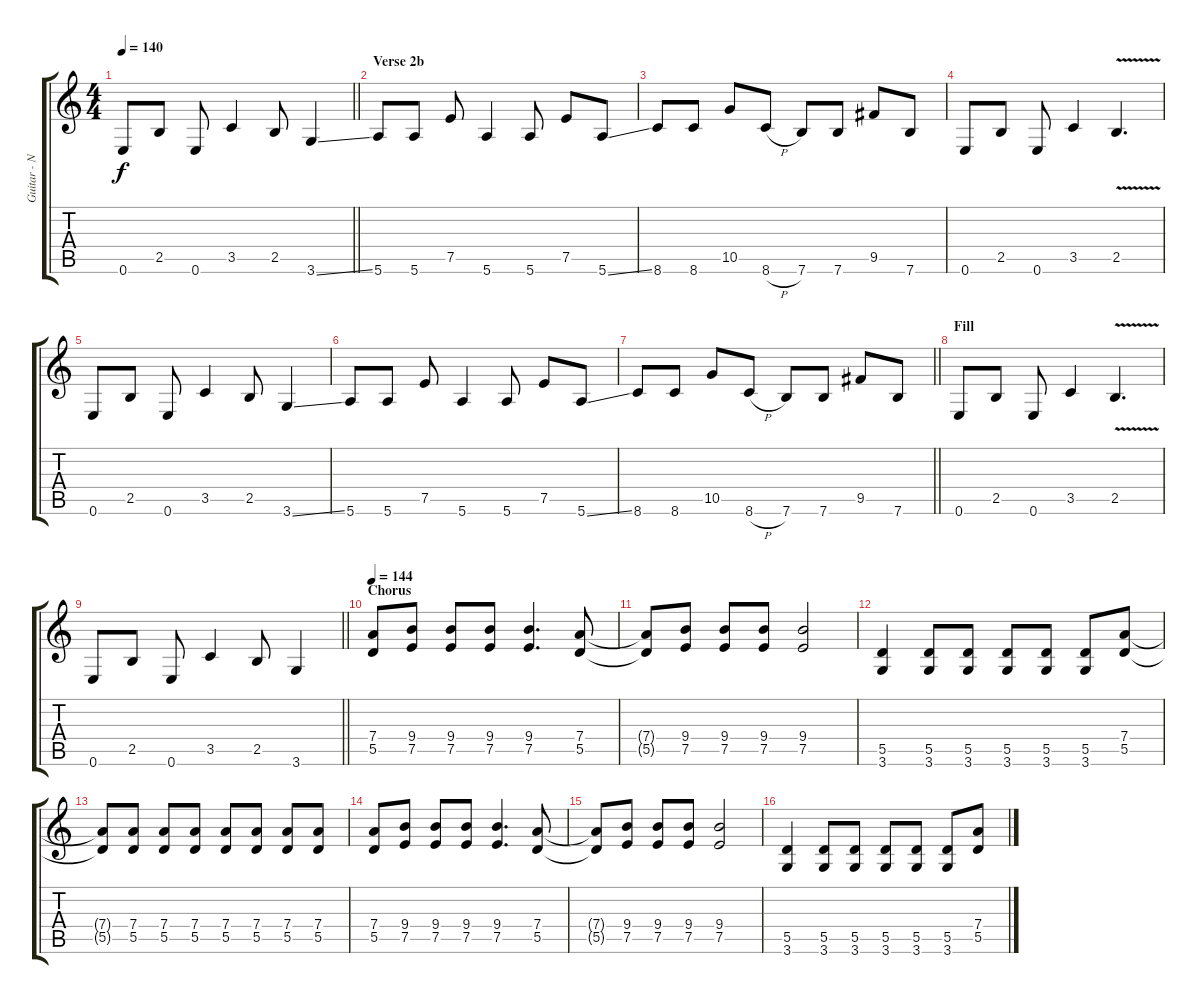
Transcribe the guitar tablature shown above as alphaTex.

\track ("Guitar - Noodles" "Guitar - N") {instrument electricguitarjazz}
\staff {score tabs}
\tuning (E4 B3 G3 D3 A2 E2) {hide}
\ts (4 4)
\tempo 140
\clef g2
\barLineRight lightlight
\ks c
0.6.8{dy f} 2.5.8 0.6.8 3.5.4 2.5.8 3.6{ss}.4 |
\section ("" "Verse 2b")
5.6.8 5.6.8 7.5.8 5.6.4 5.6.8 7.5.8 5.6{ss}.8 |
8.6.8 8.6.8 10.5.8 8.6{h}.8 7.6.8 7.6.8 9.5.8 7.6.8 |
0.6.8 2.5.8 0.6.8 3.5.4 2.5{v}.4{d} |
0.6.8 2.5.8 0.6.8 3.5.4 2.5.8 3.6{ss}.4 |
5.6.8 5.6.8 7.5.8 5.6.4 5.6.8 7.5.8 5.6{ss}.8 |
\barLineRight lightlight
8.6.8 8.6.8 10.5.8 8.6{h}.8 7.6.8 7.6.8 9.5.8 7.6.8 |
\section ("" "Fill")
0.6.8 2.5.8 0.6.8 3.5.4 2.5{v}.4{d} |
\barLineRight lightlight
0.6.8 2.5.8 0.6.8 3.5.4 2.5.8 3.6.4 |
\section ("" "Chorus")
\tempo 144
(7.4 5.5).8{volume 10 instrument distortionguitar} (9.4 7.5).8 (9.4 7.5).8 (9.4 7.5).8 (9.4 7.5).4{d} (7.4 5.5).8 |
(7.4{t} 5.5{t}).8 (9.4 7.5).8 (9.4 7.5).8 (9.4 7.5).8 (9.4 7.5).2 |
(5.5 3.6).4 (5.5 3.6).8 (5.5 3.6).8 (5.5 3.6).8 (5.5 3.6).8 (5.5 3.6).8 (7.4 5.5).8 |
(7.4{t} 5.5{t}).8 (7.4 5.5).8 (7.4 5.5).8 (7.4 5.5).8 (7.4 5.5).8 (7.4 5.5).8 (7.4 5.5).8 (7.4 5.5).8 |
(7.4 5.5).8 (9.4 7.5).8 (9.4 7.5).8 (9.4 7.5).8 (9.4 7.5).4{d} (7.4 5.5).8 |
(7.4{t} 5.5{t}).8 (9.4 7.5).8 (9.4 7.5).8 (9.4 7.5).8 (9.4 7.5).2 |
(5.5 3.6).4 (5.5 3.6).8 (5.5 3.6).8 (5.5 3.6).8 (5.5 3.6).8 (5.5 3.6).8 (7.4 5.5).8
